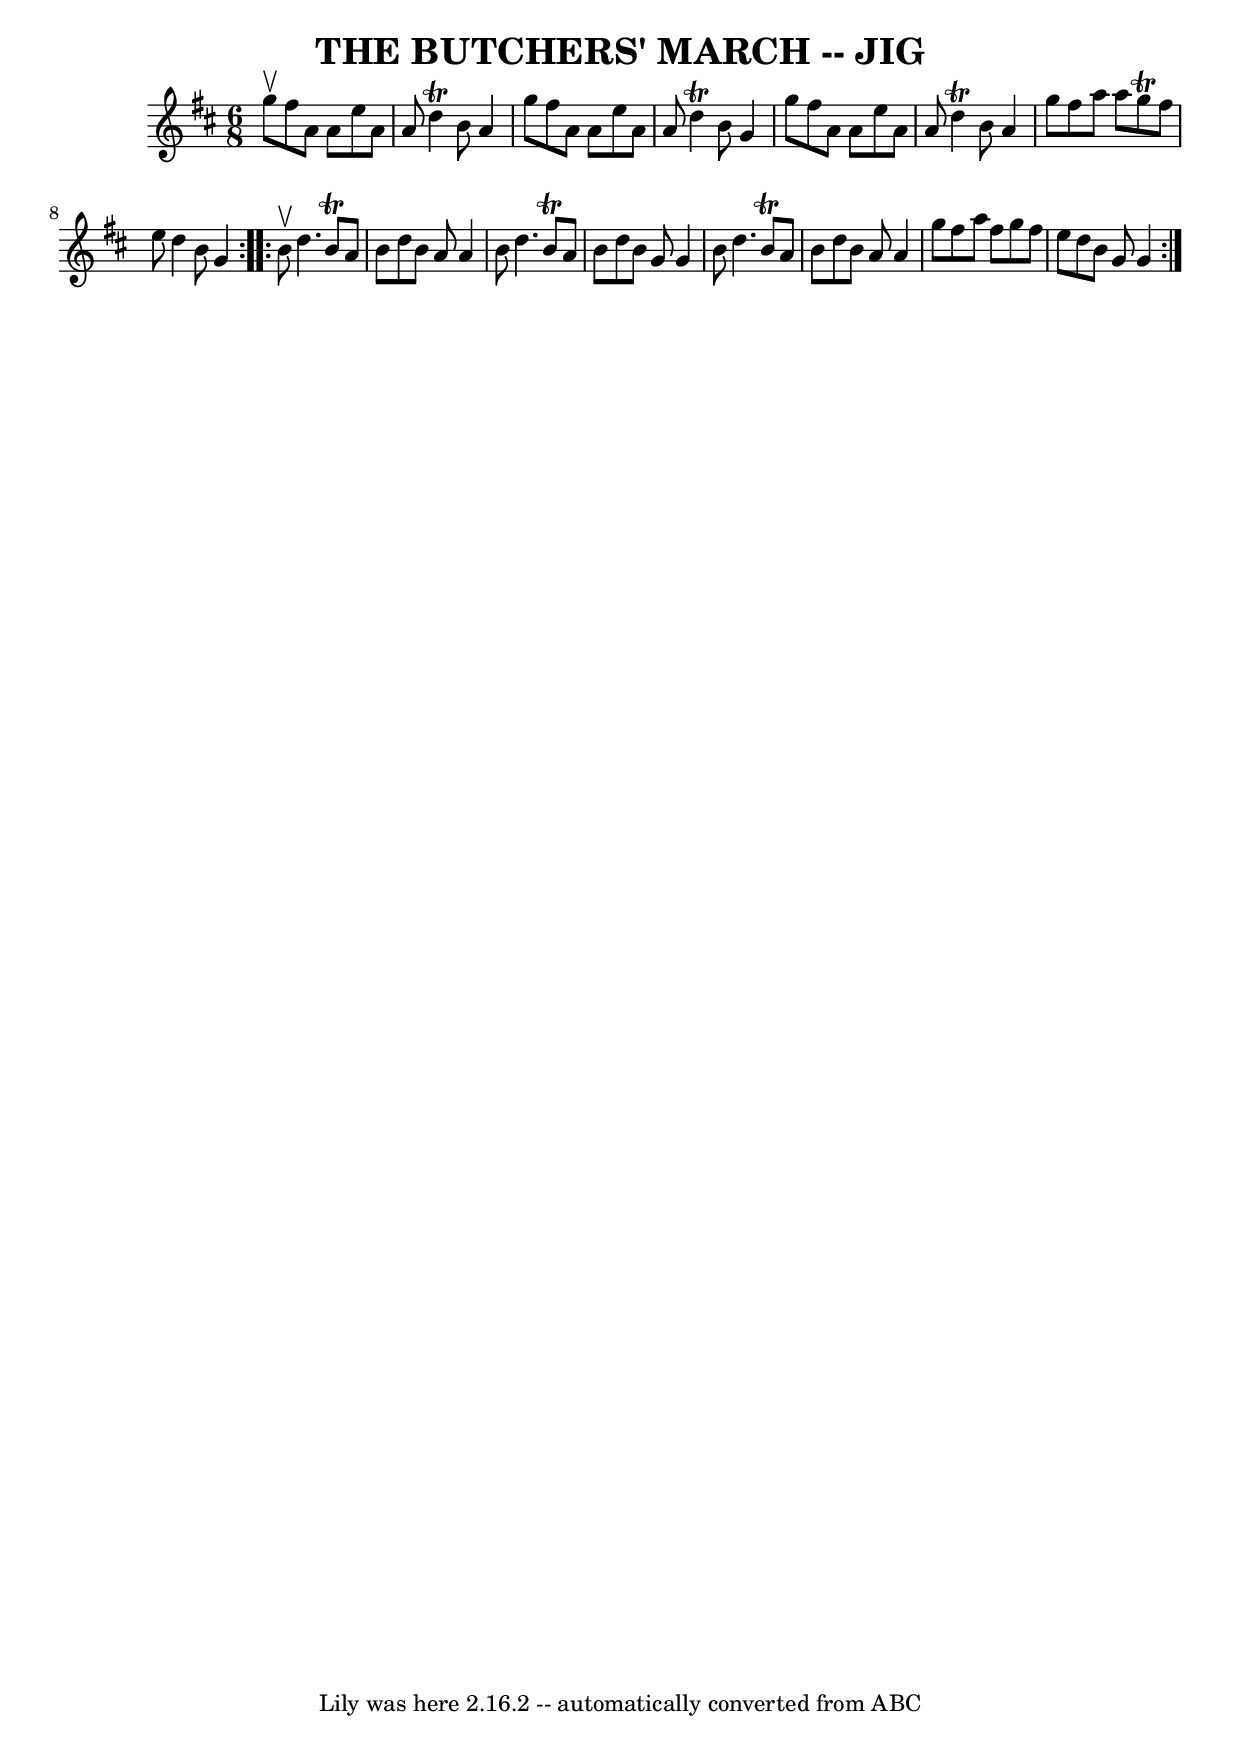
\version "2.16.2"
\include "Mammoth.ily"
\header {
  %% book = "Ryan's Mammoth Collection of Fiddle Tunes"
  crossRefNumber = "1"
  footnotes = ""
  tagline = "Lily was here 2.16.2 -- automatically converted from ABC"
  title = "THE BUTCHERS' MARCH -- JIG"

}
voicedefault =  {



  \repeat volta 2 {

    \time 6/8 
    \key d \major
 g''8^\upbow       |
    fis''8 a'8 a'8    
    e''8 a'8 a'8    |
    d''4^\trill b'8 a'4 g''8    |
    
    fis''8 a'8 a'8 e''8 a'8 a'8    |
    d''4^\trill b'8    
    g'4 g''8        |
    fis''8 a'8 a'8 e''8 a'8 a'8    
    |
    d''4^\trill b'8 a'4 g''8    |
    fis''8 a''8    
    a''8 g''8^\trill fis''8 e''8    |
    d''4 b'8 g'4    
  }     

  \repeat volta 2 {
    b'8^\upbow       |
    d''4. b'8^\trill a'8    
    b'8    |
    d''8 b'8 a'8 a'4 b'8    |
    d''4. b'8 
    ^\trill a'8 b'8    |
    d''8 b'8 g'8 g'4 b'8        
    |
    d''4. b'8^\trill a'8 b'8    |
    d''8 b'8 a'8   
    a'4 g''8    |
    fis''8 a''8 fis''8 g''8 fis''8 e''8   
    |
    d''8 b'8 g'8 g'4    
  }   

}

\score{
  <<

    \context Staff="default"
    {
      \voicedefault 
      
    }

  >>
  \layout {
    
  }
  \midi {
  }

}
